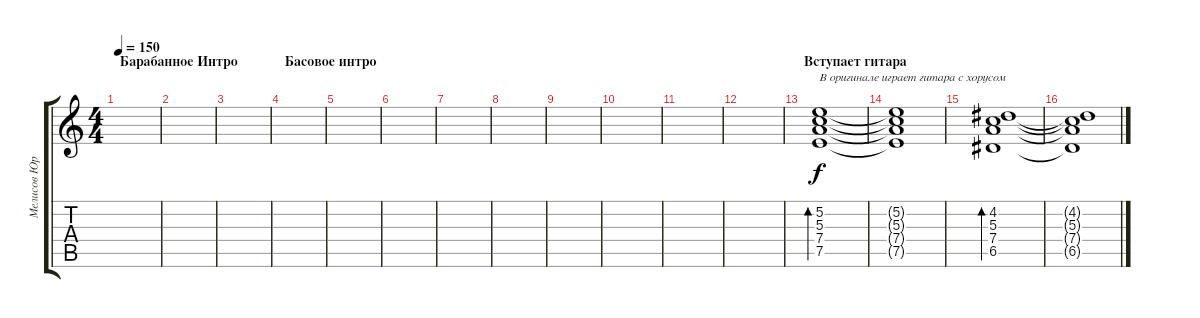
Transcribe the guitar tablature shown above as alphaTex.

\track ("Мелисов Юрий" "Мелисов Юр") {instrument electricguitarmuted}
\staff {score tabs}
\tuning (E4 B3 G3 D3 A2 E2) {hide}
\ts (4 4)
\section ("" "Барабанное Интро")
\tempo 150
\clef g2
\ks c
|
|
|
\section ("" "Басовое интро")
|
|
|
|
|
|
|
|
|
\section ("" "Вступает гитара")
(5.2 5.3 7.4 7.5).1{bd 480 txt "В оригинале играет гитара с хорусом"} |
(5.2{t} 5.3{t} 7.4{t} 7.5{t}).1 |
(4.2 5.3 7.4 6.5).1{bd 480} |
(4.2{t} 5.3{t} 7.4{t} 6.5{t}).1
